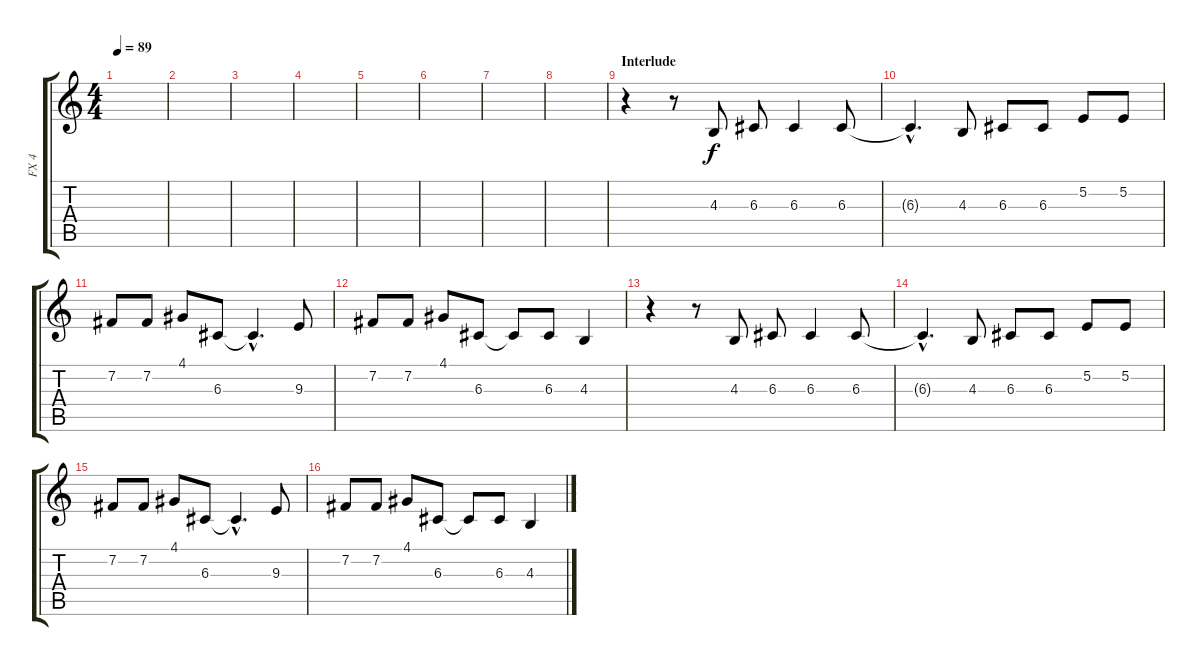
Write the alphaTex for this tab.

\track ("FX 4" "FX 4") {instrument fx4atmosphere}
\staff {score tabs}
\tuning (E4 B3 G3 D3 A2 E2) {hide}
\ts (4 4)
\tempo 89
\clef g2
\ks c
|
|
|
|
|
|
|
|
\section ("" "Interlude")
r.4 r.8 4.3.8 6.3.8 6.3.4 6.3.8 |
6.3{hac t}.4{d} 4.3.8 6.3.8 6.3.8 5.2.8 5.2.8 |
7.2.8 7.2.8 4.1.8 6.3.8 6.3{hac t}.4{d} 9.3.8 |
7.2.8 7.2.8 4.1.8 6.3.8 6.3{t}.8 6.3.8 4.3.4 |
r.4 r.8 4.3.8 6.3.8 6.3.4 6.3.8 |
6.3{hac t}.4{d} 4.3.8 6.3.8 6.3.8 5.2.8 5.2.8 |
7.2.8 7.2.8 4.1.8 6.3.8 6.3{hac t}.4{d} 9.3.8 |
7.2.8 7.2.8 4.1.8 6.3.8 6.3{t}.8 6.3.8 4.3.4
